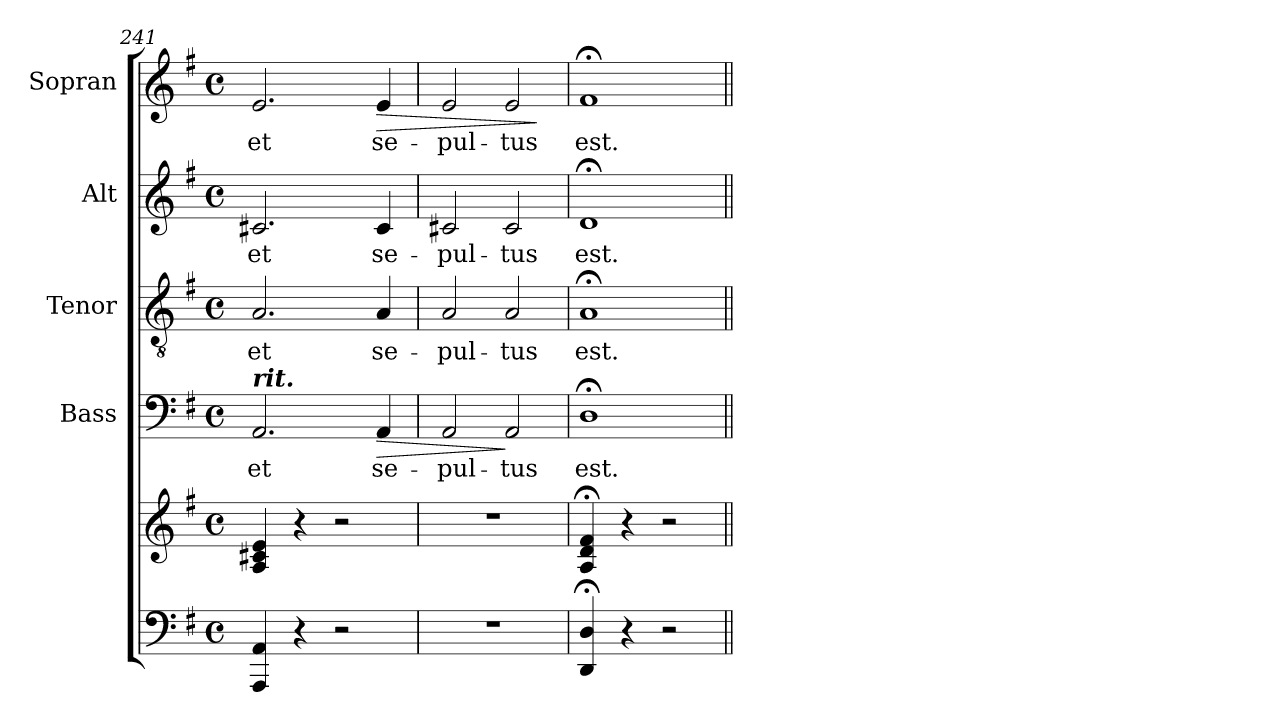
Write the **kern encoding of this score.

**kern	**kern	**kern	**text	**dynam	**kern	**text	**kern	**text	**kern	**text	**dynam
*part5	*part5	*part4	*part4	*part4	*part3	*part3	*part2	*part2	*part1	*part1	*part1
*staff6	*staff5	*staff4	*staff4	*staff4	*staff3	*staff3	*staff2	*staff2	*staff1	*staff1	*staff1
*	*	*I"Bass	*	*	*I"Tenor	*	*I"Alt	*	*I"Sopran	*	*
*	*	*I'B.	*	*	*I'T.	*	*I'A.	*	*I'S.	*	*
*clefF4	*clefG2	*clefF4	*	*	*clefGv2	*	*clefG2	*	*clefG2	*	*
*k[f#]	*k[f#]	*k[f#]	*	*	*k[f#]	*	*k[f#]	*	*k[f#]	*	*
*G:	*G:	*G:	*	*	*G:	*	*G:	*	*G:	*	*
*M4/4	*M4/4	*M4/4	*	*	*M4/4	*	*M4/4	*	*M4/4	*	*
*met(c)	*met(c)	*met(c)	*	*	*met(c)	*	*met(c)	*	*met(c)	*	*
=241	=241	=241	=241	=241	=241	=241	=241	=241	=241	=241	=241
!	!	!LO:TX:a:Bi:t=rit.	!	!	!	!	!	!	!	!	!
!	!	!	!LO:LY:b	!	!	!LO:LY:b	!	!LO:LY:b	!	!LO:LY:b	!
4AAA/ 4AA/	4A/ 4c#X/ 4e/	2.AA/	et	.	2.A/	et	2.c#X/	et	2.e/	et	.
4r	4r	.	.	.	.	.	.	.	.	.	.
2r	2r	.	.	.	.	.	.	.	.	.	.
!	!	!	!LO:LY:b	!LO:HP:b	!	!LO:LY:b	!	!LO:LY:b	!	!LO:LY:b	!LO:HP:b
.	.	4AA/	se-	>	4A/	se-	4c#/	se-	4e/	se-	>
=242	=242	=242	=242	=242	=242	=242	=242	=242	=242	=242	=242
!	!	!	!LO:LY:b	!	!	!LO:LY:b	!	!LO:LY:b	!	!LO:LY:b	!
1r	1r	2AA/	-pul-	.	2A/	-pul-	2c#X/	-pul-	2e/	-pul-	.
!	!	!	!LO:LY:b	!	!	!LO:LY:b	!	!LO:LY:b	!	!LO:LY:b	!
.	.	2AA/	-tus	]	2A/	-tus	2c#/	-tus	2e/	-tus	.
.	.	.	.	.	.	.	.	.	.	.	]
!!LO:PB:g=z
=243	=243	=243	=243	=243	=243	=243	=243	=243	=243	=243	=243
!	!	!	!LO:LY:b	!	!	!LO:LY:b	!	!LO:LY:b	!	!LO:LY:b	!
4DD/; 4D/;	4A/;< 4d/;< 4f#/;<	1D;<	est.	.	1A;<	est.	1d;<	est.	1f#;<	est.	.
4r	4r	.	.	.	.	.	.	.	.	.	.
2r	2r	.	.	.	.	.	.	.	.	.	.
=||	=||	=||	=||	=||	=||	=||	=||	=||	=||	=||	=||
*-	*-	*-	*-	*-	*-	*-	*-	*-	*-	*-	*-
